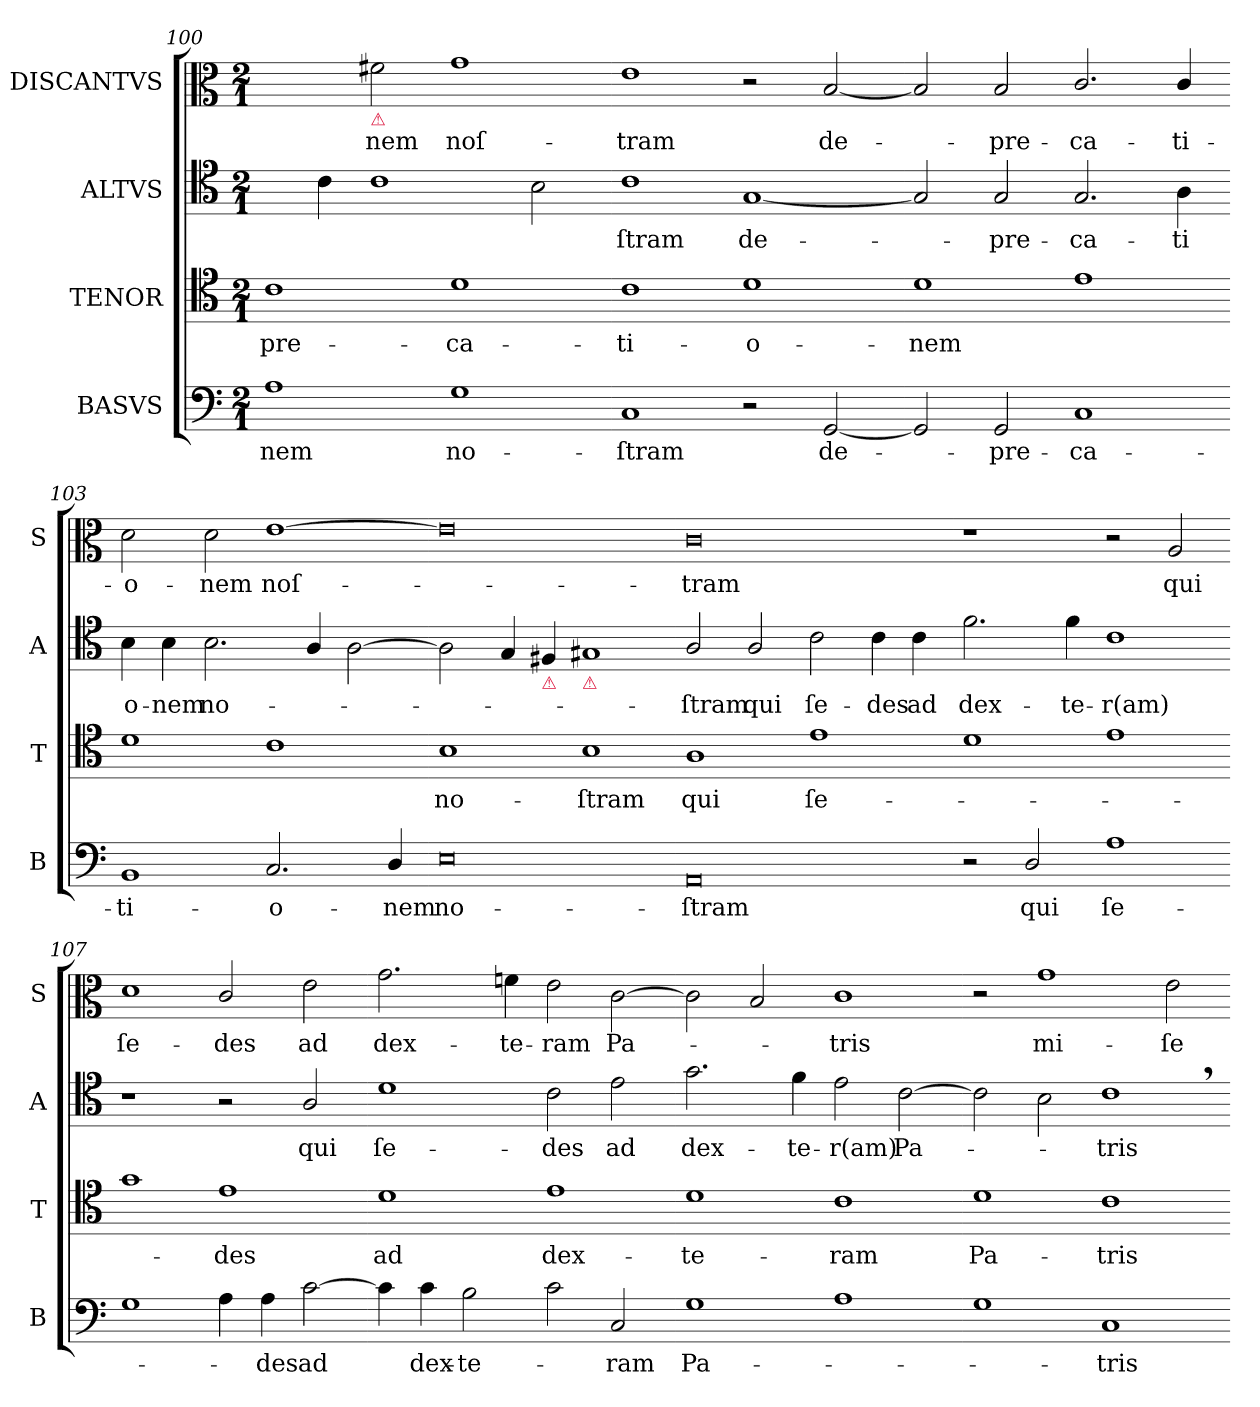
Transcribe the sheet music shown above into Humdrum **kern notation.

**kern	**text	**kern	**text	**kern	**text	**kern	**text
*part4	*part4	*part3	*part3	*part2	*part2	*part1	*part1
*staff4	*staff4	*staff3	*staff3	*staff2	*staff2	*staff1	*staff1
*I"BASVS	*	*I"TENOR	*	*I"ALTVS	*	*I"DISCANTVS	*
*I'B	*	*I'T	*	*I'A	*	*I'S	*
*clefF4	*	*clefC4	*	*clefC4	*	*clefC3	*
*k[]	*	*k[]	*	*k[]	*	*k[]	*
*G:mix	*	*G:mix	*	*G:mix	*	*G:mix	*
*M2/1	*	*M2/1	*	*M2/1	*	*M2/1	*
=100	=100	=100	=100	=100	=100	=100	=100
1A	-nem	1c	pre-	4ryy	.	2ryy	.
.	.	.	.	4c\	.	.	.
!	!	!	!	!	!	!LO:TX:b:color=crimson:t=⚠	!
.	.	.	.	1c	.	2f#X\	-nem
1G	no-	1d	-ca-	.	.	1g	noſ-
.	.	.	.	2B\	.	.	.
=101-	=101-	=101-	=101-	=101-	=101-	=101-	=101-
1C	-ſtram	1c	-ti-	1c	-ſtram	1e	-tram
2r	.	1d	-o-	[1G	de-	2r	.
[2GG/	de-	.	.	.	.	[2B/	de-
=102-	=102-	=102-	=102-	=102-	=102-	=102-	=102-
2GG/]	.	1d	-nem	2G]	.	2B/]	.
2GG/	-pre-	.	.	2G/	-pre-	2B/	-pre-
1C	-ca-	1e	.	2.G/	-ca-	2.c/	-ca-
.	.	.	.	4A\	-ti	4c/	-ti-
=103-	=103-	=103-	=103-	=103-	=103-	=103-	=103-
1BB	-ti-	1d	.	4B\	o-	2d\	-o-
.	.	.	.	4B\	-nem	.	.
.	.	.	.	2.B\	no-	2d\	-nem
2.C/	-o-	1c	.	.	.	[1e	noſ-
.	.	.	.	4A/	.	.	.
.	.	.	.	[2A\	.	.	.
4D/	-nem	.	.	.	.	.	.
=104-	=104-	=104-	=104-	=104-	=104-	=104-	=104-
0E	no-	1B	no-	2A\]	.	0e]	.
.	.	.	.	4G/	.	.	.
!	!	!	!	!LO:TX:b:color=crimson:t=⚠	!	!	!
.	.	.	.	4F#X/	.	.	.
!	!	!	!	!LO:TX:b:color=crimson:t=⚠	!	!	!
.	.	1B	-ſtram	1G#X	.	.	.
=105-	=105-	=105-	=105-	=105-	=105-	=105-	=105-
0AA	-ſtram	1A	qui	2A/	-ſtram	0c	-tram
.	.	.	.	2A/	qui	.	.
.	.	1e	ſe-	2c\	ſe-	.	.
.	.	.	.	4c\	-des	.	.
.	.	.	.	4c\	ad	.	.
=106-	=106-	=106-	=106-	=106-	=106-	=106-	=106-
2r	.	1d	.	2.f\	dex-	1r	.
2D/	qui	.	.	.	.	.	.
.	.	.	.	4f\	-te-	.	.
1A	ſe-	1e	.	1c	-r(am)	2r	.
.	.	.	.	.	.	2A/	qui
=107-	=107-	=107-	=107-	=107-	=107-	=107-	=107-
1G	.	1g	.	1r	.	1d	ſe-
4A\	.	1e	-des	2r	.	2c/	-des
4A\	-des	.	.	.	.	.	.
[2c\	ad	.	.	2A/	qui	2e\	ad
=108-	=108-	=108-	=108-	=108-	=108-	=108-	=108-
4c\]	.	1d	ad	1d	ſe-	2.g\	dex-
4c\	dex-	.	.	.	.	.	.
2B\	-te-	.	.	.	.	.	.
.	.	.	.	.	.	4fn\	-te-
2c\	.	1e	dex-	2c\	-des	2e\	-ram
2C/	-ram	.	.	2e\	ad	[2c\	Pa-
=109-	=109-	=109-	=109-	=109-	=109-	=109-	=109-
1G	Pa-	1d	-te-	2.g\	dex-	2c\]	.
.	.	.	.	.	.	2B/	.
.	.	.	.	4f\	-te-	.	.
1A	.	1c	-ram	2e\	-r(am)	1c	-tris
.	.	.	.	[2c\	Pa-	.	.
=110-	=110-	=110-	=110-	=110-	=110-	=110-	=110-
1G	.	1d	Pa-	2c\]	.	2r	.
.	.	.	.	2B\	.	1g	mi-
1C	-tris	1c	-tris	1c,	-tris	.	.
.	.	.	.	.	.	2e\	-ſe-
=-	=-	=-	=-	=-	=-	=-	=-
*-	*-	*-	*-	*-	*-	*-	*-
